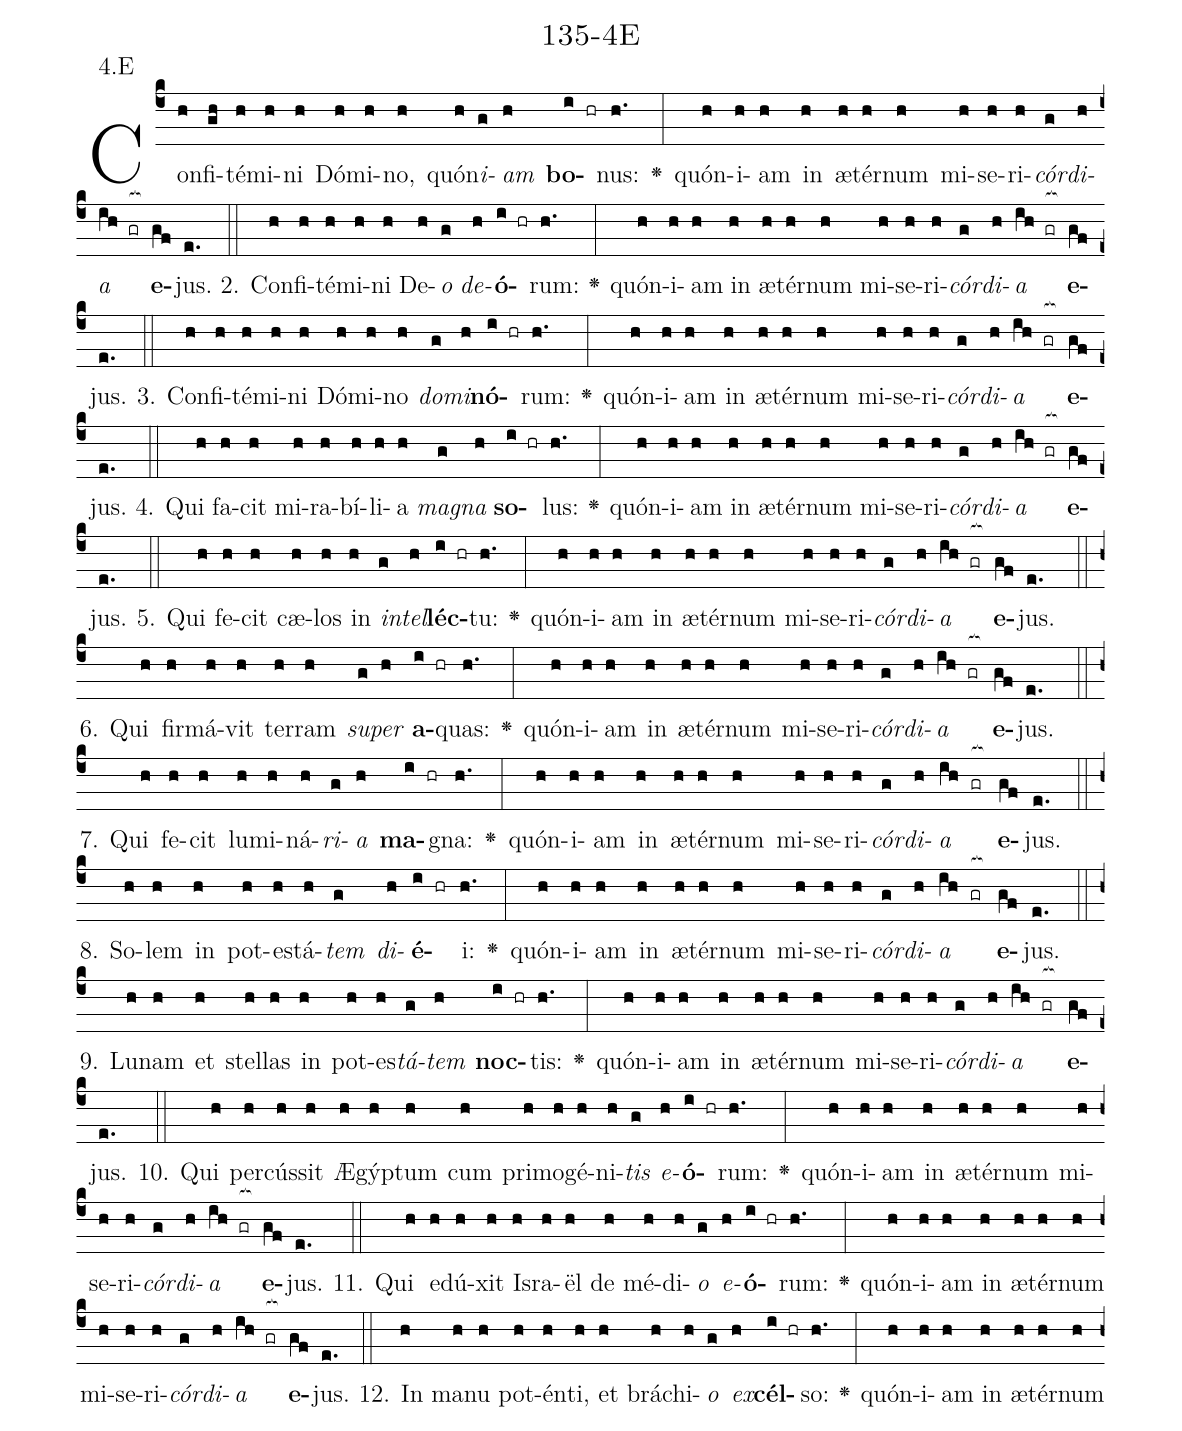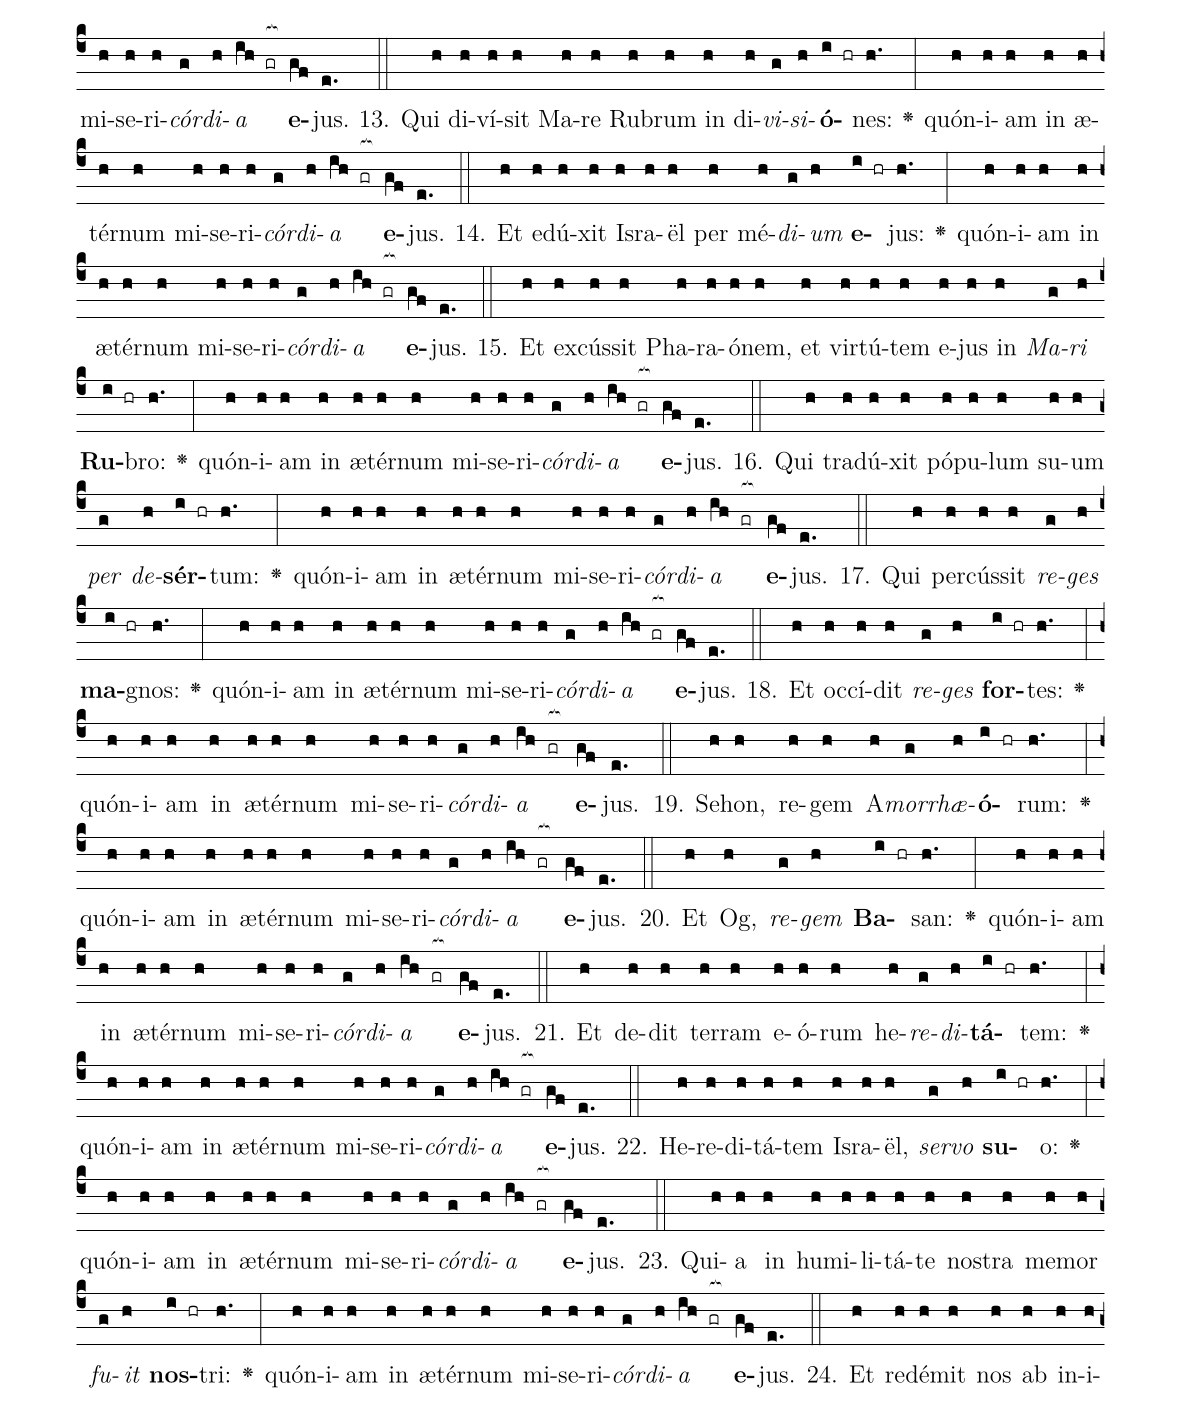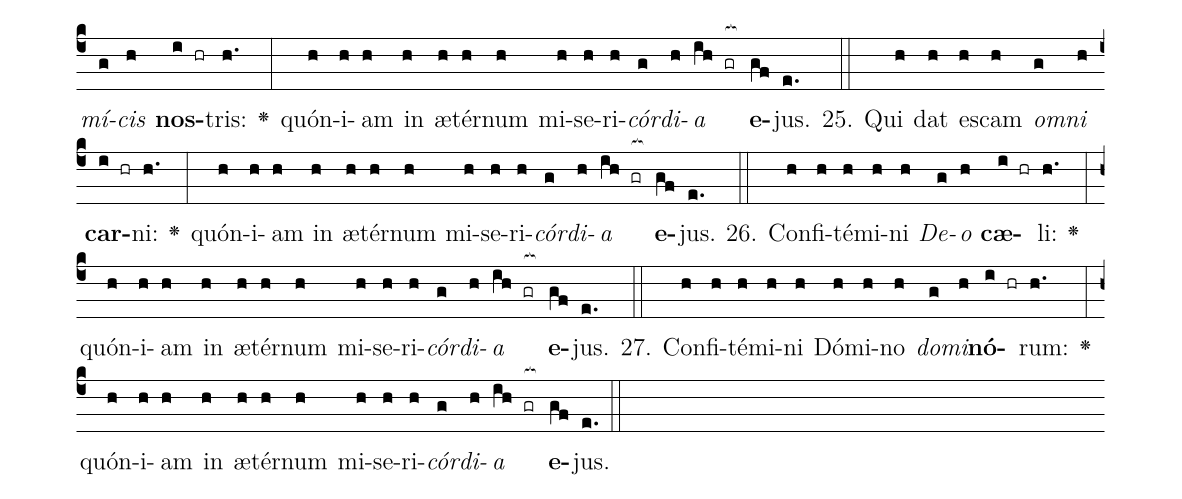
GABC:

name: 135-4E;
annotation: 4.E;
%%
(c4)Con(h)fi(gh)té(h)mi(h)ni(h) Dó(h)mi(h)no,(h) quón(h)<i>i</i>(g)<i>am</i>(h) <b>bo</b>(i hr)nus:(h.) <v>\greheightstar</v>(:) quón(h)i(h)am(h) in(h) æ(h)tér(h)num(h) mi(h)se(h)ri(h)<i>cór</i>(g)<i>di</i>(h)<i>a</i>(ih gr[ocb:1{]) <b>e</b>(gf[ocb:0}])jus.(e.) (::)
2. Con(h)fi(h)té(h)mi(h)ni(h) De(h)<i>o</i>(g) <i>de</i>(h)<b>ó</b>(i hr)rum:(h.) <v>\greheightstar</v>(:) quón(h)i(h)am(h) in(h) æ(h)tér(h)num(h) mi(h)se(h)ri(h)<i>cór</i>(g)<i>di</i>(h)<i>a</i>(ih gr[ocb:1{]) <b>e</b>(gf[ocb:0}])jus.(e.) (::)
3. Con(h)fi(h)té(h)mi(h)ni(h) Dó(h)mi(h)no(h) <i>do</i>(g)<i>mi</i>(h)<b>nó</b>(i hr)rum:(h.) <v>\greheightstar</v>(:) quón(h)i(h)am(h) in(h) æ(h)tér(h)num(h) mi(h)se(h)ri(h)<i>cór</i>(g)<i>di</i>(h)<i>a</i>(ih gr[ocb:1{]) <b>e</b>(gf[ocb:0}])jus.(e.) (::)
4. Qui(h) fa(h)cit(h) mi(h)ra(h)bí(h)li(h)a(h) <i>ma</i>(g)<i>gna</i>(h) <b>so</b>(i hr)lus:(h.) <v>\greheightstar</v>(:) quón(h)i(h)am(h) in(h) æ(h)tér(h)num(h) mi(h)se(h)ri(h)<i>cór</i>(g)<i>di</i>(h)<i>a</i>(ih gr[ocb:1{]) <b>e</b>(gf[ocb:0}])jus.(e.) (::)
5. Qui(h) fe(h)cit(h) cæ(h)los(h) in(h) <i>in</i>(g)<i>tel</i>(h)<b>léc</b>(i hr)tu:(h.) <v>\greheightstar</v>(:) quón(h)i(h)am(h) in(h) æ(h)tér(h)num(h) mi(h)se(h)ri(h)<i>cór</i>(g)<i>di</i>(h)<i>a</i>(ih gr[ocb:1{]) <b>e</b>(gf[ocb:0}])jus.(e.) (::)
6. Qui(h) fir(h)má(h)vit(h) ter(h)ram(h) <i>su</i>(g)<i>per</i>(h) <b>a</b>(i hr)quas:(h.) <v>\greheightstar</v>(:) quón(h)i(h)am(h) in(h) æ(h)tér(h)num(h) mi(h)se(h)ri(h)<i>cór</i>(g)<i>di</i>(h)<i>a</i>(ih gr[ocb:1{]) <b>e</b>(gf[ocb:0}])jus.(e.) (::)
7. Qui(h) fe(h)cit(h) lu(h)mi(h)ná(h)<i>ri</i>(g)<i>a</i>(h) <b>ma</b>(i hr)gna:(h.) <v>\greheightstar</v>(:) quón(h)i(h)am(h) in(h) æ(h)tér(h)num(h) mi(h)se(h)ri(h)<i>cór</i>(g)<i>di</i>(h)<i>a</i>(ih gr[ocb:1{]) <b>e</b>(gf[ocb:0}])jus.(e.) (::)
8. So(h)lem(h) in(h) pot(h)es(h)tá(h)<i>tem</i>(g) <i>di</i>(h)<b>é</b>(i hr)i:(h.) <v>\greheightstar</v>(:) quón(h)i(h)am(h) in(h) æ(h)tér(h)num(h) mi(h)se(h)ri(h)<i>cór</i>(g)<i>di</i>(h)<i>a</i>(ih gr[ocb:1{]) <b>e</b>(gf[ocb:0}])jus.(e.) (::)
9. Lu(h)nam(h) et(h) stel(h)las(h) in(h) pot(h)es(h)<i>tá</i>(g)<i>tem</i>(h) <b>noc</b>(i hr)tis:(h.) <v>\greheightstar</v>(:) quón(h)i(h)am(h) in(h) æ(h)tér(h)num(h) mi(h)se(h)ri(h)<i>cór</i>(g)<i>di</i>(h)<i>a</i>(ih gr[ocb:1{]) <b>e</b>(gf[ocb:0}])jus.(e.) (::)
10. Qui(h) per(h)cús(h)sit(h) Æ(h)gýp(h)tum(h) cum(h) pri(h)mo(h)gé(h)ni(h)<i>tis</i>(g) <i>e</i>(h)<b>ó</b>(i hr)rum:(h.) <v>\greheightstar</v>(:) quón(h)i(h)am(h) in(h) æ(h)tér(h)num(h) mi(h)se(h)ri(h)<i>cór</i>(g)<i>di</i>(h)<i>a</i>(ih gr[ocb:1{]) <b>e</b>(gf[ocb:0}])jus.(e.) (::)
11. Qui(h) e(h)dú(h)xit(h) Is(h)ra(h)ël(h) de(h) mé(h)di(h)<i>o</i>(g) <i>e</i>(h)<b>ó</b>(i hr)rum:(h.) <v>\greheightstar</v>(:) quón(h)i(h)am(h) in(h) æ(h)tér(h)num(h) mi(h)se(h)ri(h)<i>cór</i>(g)<i>di</i>(h)<i>a</i>(ih gr[ocb:1{]) <b>e</b>(gf[ocb:0}])jus.(e.) (::)
12. In(h) ma(h)nu(h) pot(h)én(h)ti,(h) et(h) brá(h)chi(h)<i>o</i>(g) <i>ex</i>(h)<b>cél</b>(i hr)so:(h.) <v>\greheightstar</v>(:) quón(h)i(h)am(h) in(h) æ(h)tér(h)num(h) mi(h)se(h)ri(h)<i>cór</i>(g)<i>di</i>(h)<i>a</i>(ih gr[ocb:1{]) <b>e</b>(gf[ocb:0}])jus.(e.) (::)
13. Qui(h) di(h)ví(h)sit(h) Ma(h)re(h) Ru(h)brum(h) in(h) di(h)<i>vi</i>(g)<i>si</i>(h)<b>ó</b>(i hr)nes:(h.) <v>\greheightstar</v>(:) quón(h)i(h)am(h) in(h) æ(h)tér(h)num(h) mi(h)se(h)ri(h)<i>cór</i>(g)<i>di</i>(h)<i>a</i>(ih gr[ocb:1{]) <b>e</b>(gf[ocb:0}])jus.(e.) (::)
14. Et(h) e(h)dú(h)xit(h) Is(h)ra(h)ël(h) per(h) mé(h)<i>di</i>(g)<i>um</i>(h) <b>e</b>(i hr)jus:(h.) <v>\greheightstar</v>(:) quón(h)i(h)am(h) in(h) æ(h)tér(h)num(h) mi(h)se(h)ri(h)<i>cór</i>(g)<i>di</i>(h)<i>a</i>(ih gr[ocb:1{]) <b>e</b>(gf[ocb:0}])jus.(e.) (::)
15. Et(h) ex(h)cús(h)sit(h) Pha(h)ra(h)ó(h)nem,(h) et(h) vir(h)tú(h)tem(h) e(h)jus(h) in(h) <i>Ma</i>(g)<i>ri</i>(h) <b>Ru</b>(i hr)bro:(h.) <v>\greheightstar</v>(:) quón(h)i(h)am(h) in(h) æ(h)tér(h)num(h) mi(h)se(h)ri(h)<i>cór</i>(g)<i>di</i>(h)<i>a</i>(ih gr[ocb:1{]) <b>e</b>(gf[ocb:0}])jus.(e.) (::)
16. Qui(h) tra(h)dú(h)xit(h) pó(h)pu(h)lum(h) su(h)um(h) <i>per</i>(g) <i>de</i>(h)<b>sér</b>(i hr)tum:(h.) <v>\greheightstar</v>(:) quón(h)i(h)am(h) in(h) æ(h)tér(h)num(h) mi(h)se(h)ri(h)<i>cór</i>(g)<i>di</i>(h)<i>a</i>(ih gr[ocb:1{]) <b>e</b>(gf[ocb:0}])jus.(e.) (::)
17. Qui(h) per(h)cús(h)sit(h) <i>re</i>(g)<i>ges</i>(h) <b>ma</b>(i hr)gnos:(h.) <v>\greheightstar</v>(:) quón(h)i(h)am(h) in(h) æ(h)tér(h)num(h) mi(h)se(h)ri(h)<i>cór</i>(g)<i>di</i>(h)<i>a</i>(ih gr[ocb:1{]) <b>e</b>(gf[ocb:0}])jus.(e.) (::)
18. Et(h) oc(h)cí(h)dit(h) <i>re</i>(g)<i>ges</i>(h) <b>for</b>(i hr)tes:(h.) <v>\greheightstar</v>(:) quón(h)i(h)am(h) in(h) æ(h)tér(h)num(h) mi(h)se(h)ri(h)<i>cór</i>(g)<i>di</i>(h)<i>a</i>(ih gr[ocb:1{]) <b>e</b>(gf[ocb:0}])jus.(e.) (::)
19. Se(h)hon,(h) re(h)gem(h) A(h)<i>mor</i>(g)<i>rhæ</i>(h)<b>ó</b>(i hr)rum:(h.) <v>\greheightstar</v>(:) quón(h)i(h)am(h) in(h) æ(h)tér(h)num(h) mi(h)se(h)ri(h)<i>cór</i>(g)<i>di</i>(h)<i>a</i>(ih gr[ocb:1{]) <b>e</b>(gf[ocb:0}])jus.(e.) (::)
20. Et(h) Og,(h) <i>re</i>(g)<i>gem</i>(h) <b>Ba</b>(i hr)san:(h.) <v>\greheightstar</v>(:) quón(h)i(h)am(h) in(h) æ(h)tér(h)num(h) mi(h)se(h)ri(h)<i>cór</i>(g)<i>di</i>(h)<i>a</i>(ih gr[ocb:1{]) <b>e</b>(gf[ocb:0}])jus.(e.) (::)
21. Et(h) de(h)dit(h) ter(h)ram(h) e(h)ó(h)rum(h) he(h)<i>re</i>(g)<i>di</i>(h)<b>tá</b>(i hr)tem:(h.) <v>\greheightstar</v>(:) quón(h)i(h)am(h) in(h) æ(h)tér(h)num(h) mi(h)se(h)ri(h)<i>cór</i>(g)<i>di</i>(h)<i>a</i>(ih gr[ocb:1{]) <b>e</b>(gf[ocb:0}])jus.(e.) (::)
22. He(h)re(h)di(h)tá(h)tem(h) Is(h)ra(h)ël,(h) <i>ser</i>(g)<i>vo</i>(h) <b>su</b>(i hr)o:(h.) <v>\greheightstar</v>(:) quón(h)i(h)am(h) in(h) æ(h)tér(h)num(h) mi(h)se(h)ri(h)<i>cór</i>(g)<i>di</i>(h)<i>a</i>(ih gr[ocb:1{]) <b>e</b>(gf[ocb:0}])jus.(e.) (::)
23. Qui(h)a(h) in(h) hu(h)mi(h)li(h)tá(h)te(h) nos(h)tra(h) me(h)mor(h) <i>fu</i>(g)<i>it</i>(h) <b>nos</b>(i hr)tri:(h.) <v>\greheightstar</v>(:) quón(h)i(h)am(h) in(h) æ(h)tér(h)num(h) mi(h)se(h)ri(h)<i>cór</i>(g)<i>di</i>(h)<i>a</i>(ih gr[ocb:1{]) <b>e</b>(gf[ocb:0}])jus.(e.) (::)
24. Et(h) red(h)é(h)mit(h) nos(h) ab(h) in(h)i(h)<i>mí</i>(g)<i>cis</i>(h) <b>nos</b>(i hr)tris:(h.) <v>\greheightstar</v>(:) quón(h)i(h)am(h) in(h) æ(h)tér(h)num(h) mi(h)se(h)ri(h)<i>cór</i>(g)<i>di</i>(h)<i>a</i>(ih gr[ocb:1{]) <b>e</b>(gf[ocb:0}])jus.(e.) (::)
25. Qui(h) dat(h) es(h)cam(h) <i>om</i>(g)<i>ni</i>(h) <b>car</b>(i hr)ni:(h.) <v>\greheightstar</v>(:) quón(h)i(h)am(h) in(h) æ(h)tér(h)num(h) mi(h)se(h)ri(h)<i>cór</i>(g)<i>di</i>(h)<i>a</i>(ih gr[ocb:1{]) <b>e</b>(gf[ocb:0}])jus.(e.) (::)
26. Con(h)fi(h)té(h)mi(h)ni(h) <i>De</i>(g)<i>o</i>(h) <b>cæ</b>(i hr)li:(h.) <v>\greheightstar</v>(:) quón(h)i(h)am(h) in(h) æ(h)tér(h)num(h) mi(h)se(h)ri(h)<i>cór</i>(g)<i>di</i>(h)<i>a</i>(ih gr[ocb:1{]) <b>e</b>(gf[ocb:0}])jus.(e.) (::)
27. Con(h)fi(h)té(h)mi(h)ni(h) Dó(h)mi(h)no(h) <i>do</i>(g)<i>mi</i>(h)<b>nó</b>(i hr)rum:(h.) <v>\greheightstar</v>(:) quón(h)i(h)am(h) in(h) æ(h)tér(h)num(h) mi(h)se(h)ri(h)<i>cór</i>(g)<i>di</i>(h)<i>a</i>(ih gr[ocb:1{]) <b>e</b>(gf[ocb:0}])jus.(e.) (::)
